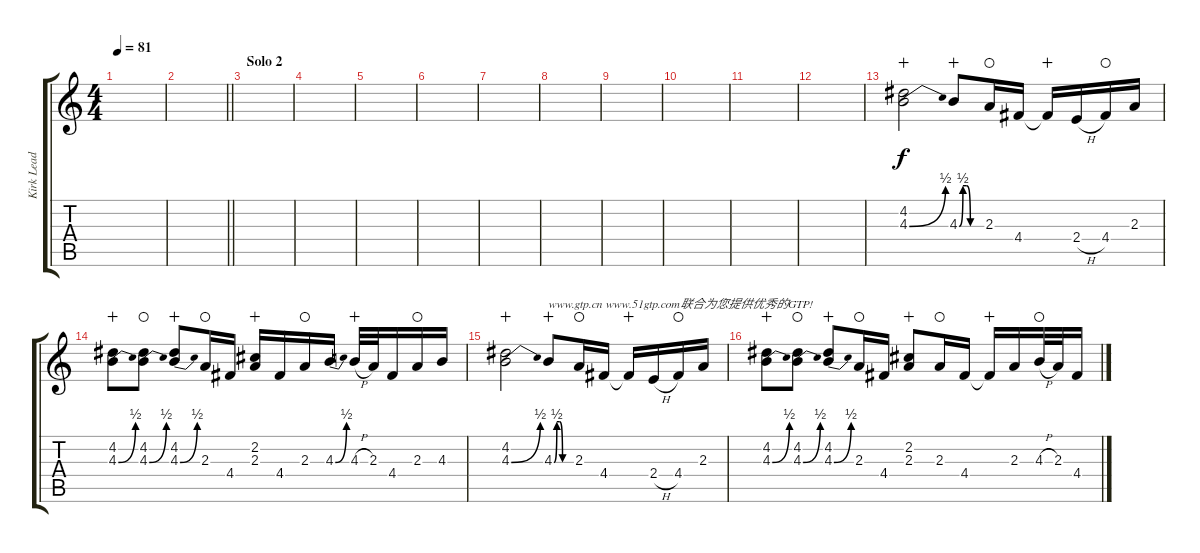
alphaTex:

\track ("Kirk Lead 2" "Kirk Lead ") {instrument distortionguitar}
\staff {score tabs}
\tuning (E4 B3 G3 D3 A2 E2) {hide}
\ts (4 4)
\tempo 81
\clef g2
\ks c
|
\barLineRight lightlight
|
\section ("" "Solo 2")
|
|
|
|
|
|
|
|
|
|
(4.2 4.3{be (bend 0 0 60 2)}).2{volume 13 balance 8 instrument distortionguitar wahc} 4.3{be (custom 0 0 10 2 20 2 30 0 60 0)}.8{wahc} 2.3.16{waho} 4.4.16 4.4{t}.16{wahc} 2.4{h}.16 4.4.16{waho} 2.3.16 |
(4.2 4.3{be (bend 0 0 60 2)}).8{wahc} (4.2 4.3{be (bend 0 0 60 2)}).8{waho} (4.2 4.3{be (bend 0 0 60 2)}).8{wahc} 2.3.16{waho} 4.4.16 (2.2 2.3).16{wahc} 4.4.16 2.3.16{waho} 4.3{be (bend 0 0 60 2)}.16 4.3{h}.32{wahc} 2.3.32 4.4.16 2.3.16{waho} 4.3.16 |
(4.2 4.3{be (bend 0 0 60 2)}).2{wahc} 4.3{be (custom 0 0 10 2 20 2 30 0 60 0)}.8{txt "www.gtp.cn www.51gtp.com联合为您提供优秀的GTP!" wahc} 2.3.16{waho} 4.4.16 4.4{t}.16{wahc} 2.4{h}.16 4.4.16{waho} 2.3.16 |
(4.2 4.3{be (bend 0 0 60 2)}).8{wahc} (4.2 4.3{be (bend 0 0 60 2)}).8{waho} (4.2 4.3{be (bend 0 0 60 2)}).8{wahc} 2.3.16{waho} 4.4.16 (2.2 2.3).8{wahc} 2.3.16{waho} 4.4.16 4.4{t}.16{wahc} 2.3.16 4.3{h}.32{waho} 2.3.32 4.4.16
